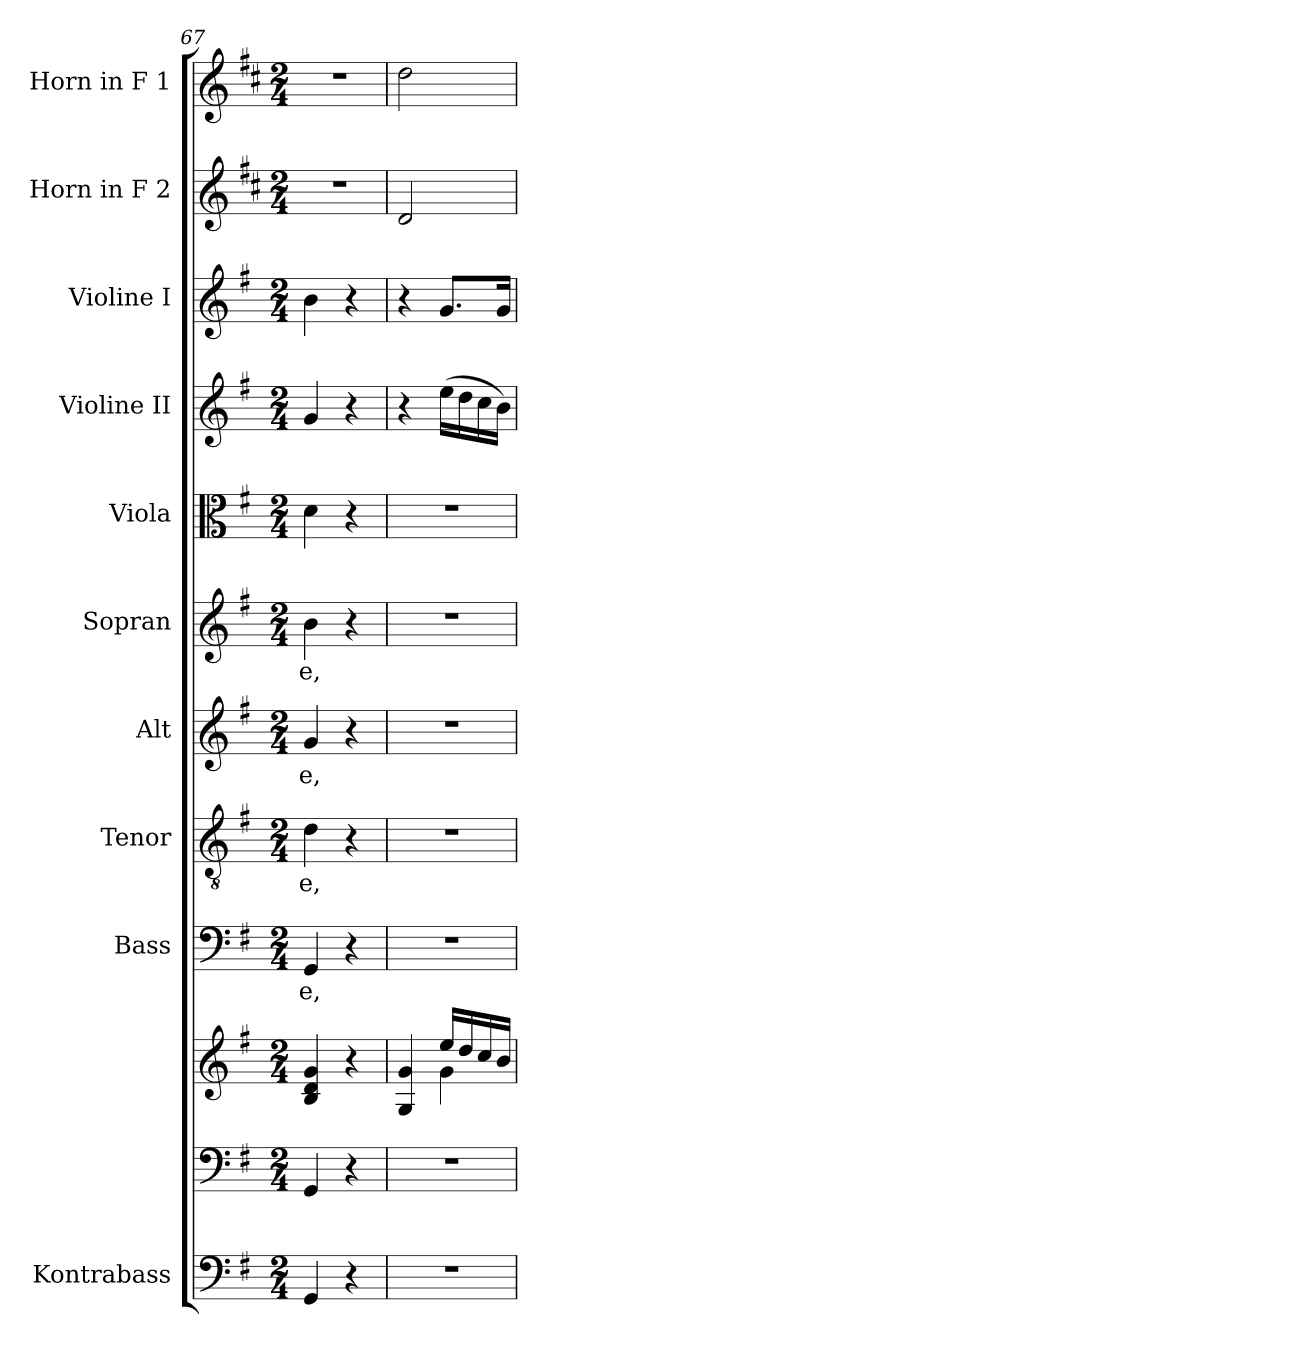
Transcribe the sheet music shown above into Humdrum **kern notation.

**kern	**kern	**kern	**kern	**text	**kern	**text	**kern	**text	**kern	**text	**kern	**kern	**kern	**kern	**kern
*part11	*part10	*part10	*part9	*part9	*part8	*part8	*part7	*part7	*part6	*part6	*part5	*part4	*part3	*part2	*part1
*staff12	*staff11	*staff10	*staff9	*staff9	*staff8	*staff8	*staff7	*staff7	*staff6	*staff6	*staff5	*staff4	*staff3	*staff2	*staff1
*I"Kontrabass	*	*	*I"Bass	*	*I"Tenor	*	*I"Alt	*	*I"Sopran	*	*I"Viola	*I"Violine II	*I"Violine I	*I"Horn in F 2	*I"Horn in F 1
*I'Kb.	*	*	*I'B.	*	*I'T.	*	*I'A.	*	*I'S.	*	*I'Vla.	*I'Vl. II	*I'Vl. I	*	*
*clefF4	*clefF4	*clefG2	*clefF4	*	*clefGv2	*	*clefG2	*	*clefG2	*	*clefC3	*clefG2	*clefG2	*clefG2	*clefG2
*ITrd7c12	*	*	*	*	*	*	*	*	*	*	*	*	*	*ITrd4c7	*ITrd4c7
*k[f#]	*k[f#]	*k[f#]	*k[f#]	*	*k[f#]	*	*k[f#]	*	*k[f#]	*	*k[f#]	*k[f#]	*k[f#]	*k[f#]	*k[f#]
*G:	*G:	*G:	*G:	*	*G:	*	*G:	*	*G:	*	*G:	*G:	*G:	*G:	*G:
*M2/4	*M2/4	*M2/4	*M2/4	*	*M2/4	*	*M2/4	*	*M2/4	*	*M2/4	*M2/4	*M2/4	*M2/4	*M2/4
=67	=67	=67	=67	=67	=67	=67	=67	=67	=67	=67	=67	=67	=67	=67	=67
!	!	!	!	!LO:LY:b	!	!LO:LY:b	!	!LO:LY:b	!	!LO:LY:b	!	!	!	!	!
4GGG/	4GG/	4B/ 4d/ 4g/	4GG/	-e,	4d\	-e,	4g/	-e,	4b\	-e,	4d\	4g/	4b\	2r	2r
4r	4r	4r	4r	.	4r	.	4r	.	4r	.	4r	4r	4r	.	.
=68	=68	=68	=68	=68	=68	=68	=68	=68	=68	=68	=68	=68	=68	=68	=68
*	*	*^	*	*	*	*	*	*	*	*	*	*	*	*	*
2r	2r	4G/ 4g/	4ryy	2r	.	2r	.	2r	.	2r	.	2r	4r	4r	2G/	2g\
.	.	16ee/LL	4g\	.	.	.	.	.	.	.	.	.	(>16ee\LL	8.g/L	.	.
.	.	16dd/	.	.	.	.	.	.	.	.	.	.	16dd\	.	.	.
.	.	16cc/	.	.	.	.	.	.	.	.	.	.	16cc\	.	.	.
.	.	16b/JJ	.	.	.	.	.	.	.	.	.	.	16b\JJ)	16g/Jk	.	.
*	*	*v	*v	*	*	*	*	*	*	*	*	*	*	*	*	*
=	=	=	=	=	=	=	=	=	=	=	=	=	=	=	=
*-	*-	*-	*-	*-	*-	*-	*-	*-	*-	*-	*-	*-	*-	*-	*-
